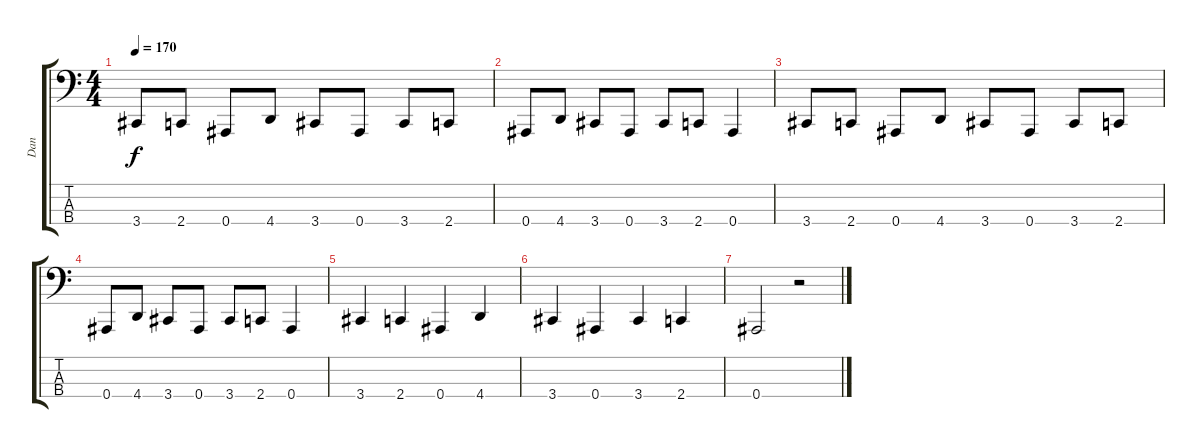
\track ("Dan" "Dan") {instrument electricbasspick}
\staff {score tabs}
\tuning (Eb2 Bb1 F1 Bb0) {hide}
\ts (4 4)
\tempo 170
\clef f4
\ks c
3.4.8{dy f} 2.4.8 0.4.8 4.4.8 3.4.8 0.4.8 3.4.8 2.4.8 |
0.4.8 4.4.8 3.4.8 0.4.8 3.4.8 2.4.8 0.4.4 |
3.4.8 2.4.8 0.4.8 4.4.8 3.4.8 0.4.8 3.4.8 2.4.8 |
0.4.8 4.4.8 3.4.8 0.4.8 3.4.8 2.4.8 0.4.4 |
3.4.4 2.4.4 0.4.4 4.4.4 |
3.4.4 0.4.4 3.4.4 2.4.4 |
0.4.2 r.2
